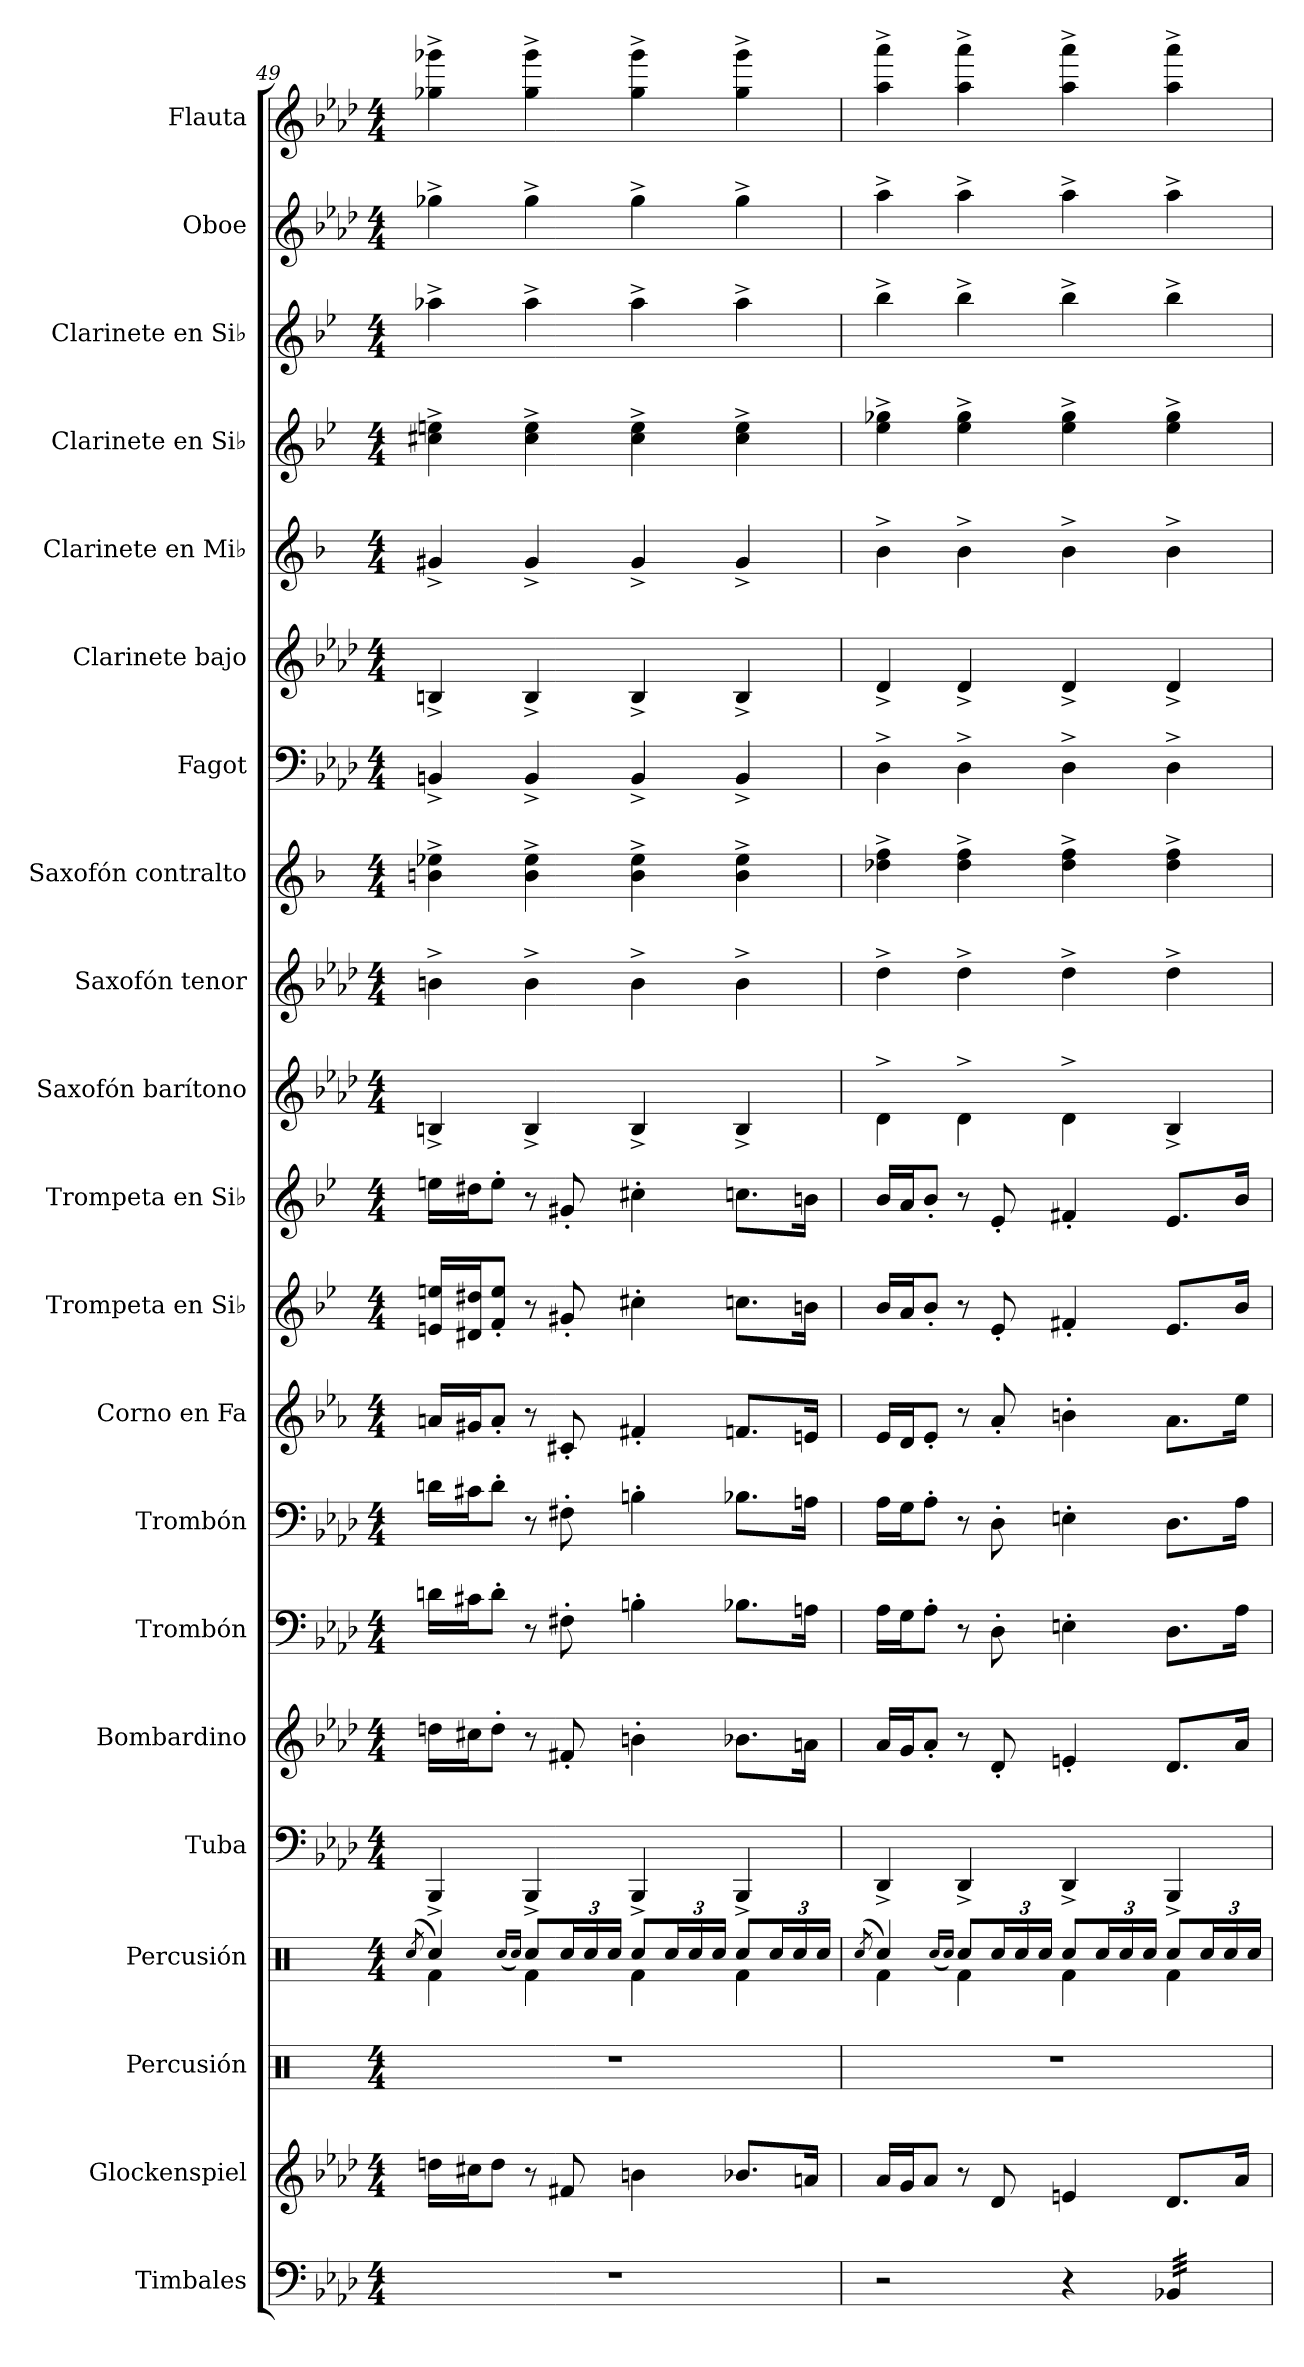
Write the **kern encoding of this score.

**kern	**kern	**kern	**kern	**kern	**kern	**kern	**kern	**kern	**kern	**kern	**kern	**kern	**kern	**kern	**kern	**kern	**kern	**kern	**kern	**kern
*part21	*part20	*part19	*part18	*part17	*part16	*part15	*part14	*part13	*part12	*part11	*part10	*part9	*part8	*part7	*part6	*part5	*part4	*part3	*part2	*part1
*staff21	*staff20	*staff19	*staff18	*staff17	*staff16	*staff15	*staff14	*staff13	*staff12	*staff11	*staff10	*staff9	*staff8	*staff7	*staff6	*staff5	*staff4	*staff3	*staff2	*staff1
*I"Timbales	*I"Glockenspiel	*I"Percusión	*I"Percusión	*I"Tuba	*I"Bombardino	*I"Trombón	*I"Trombón	*I"Corno en Fa	*I"Trompeta en Si♭	*I"Trompeta en Si♭	*I"Saxofón barítono	*I"Saxofón tenor	*I"Saxofón contralto	*I"Fagot	*I"Clarinete bajo	*I"Clarinete en Mi♭	*I"Clarinete en Si♭	*I"Clarinete en Si♭	*I"Oboe	*I"Flauta
*I'Timb.	*I'Glock.	*I'Perc.	*I'Perc.	*I'Tba.	*I'Bo.	*I'Tbn.	*I'Tbn.	*I'Cor. Fa	*I'Tpt. Si♭	*I'Tpt. Si♭	*I'Sax. Bar.	*I'Sax. T.	*I'Sax. Ctrl.	*I'Fag.	*I'Cl. B.	*I'Cl. Mi♭	*I'Cl. Si♭	*I'Cl. Si♭	*I'Ob.	*I'Fl.
*clefF4	*clefG2	*clefX	*clefX	*clefF4	*clefG2	*clefF4	*clefF4	*clefG2	*clefG2	*clefG2	*clefG2	*clefG2	*clefG2	*clefF4	*clefG2	*clefG2	*clefG2	*clefG2	*clefG2	*clefG2
*	*ITrd-14c-24	*	*	*	*ITrd8c14	*	*	*ITrd4c7	*ITrd1c2	*ITrd1c2	*ITrd12c21	*ITrd8c14	*ITrd5c9	*	*ITrd8c14	*ITrd-2c-3	*ITrd1c2	*ITrd1c2	*	*
*k[b-e-a-d-]	*k[b-e-a-d-]	*k[]	*k[]	*k[b-e-a-d-]	*k[b-e-a-d-]	*k[b-e-a-d-]	*k[b-e-a-d-]	*k[b-e-a-d-]	*k[b-e-a-d-]	*k[b-e-a-d-]	*k[b-e-a-d-]	*k[b-e-a-d-]	*k[b-e-a-d-]	*k[b-e-a-d-]	*k[b-e-a-d-]	*k[b-e-a-d-]	*k[b-e-a-d-]	*k[b-e-a-d-]	*k[b-e-a-d-]	*k[b-e-a-d-]
*M4/4	*M4/4	*M4/4	*M4/4	*M4/4	*M4/4	*M4/4	*M4/4	*M4/4	*M4/4	*M4/4	*M4/4	*M4/4	*M4/4	*M4/4	*M4/4	*M4/4	*M4/4	*M4/4	*M4/4	*M4/4
=49	=49	=49	=49	=49	=49	=49	=49	=49	=49	=49	=49	=49	=49	=49	=49	=49	=49	=49	=49	=49
.	.	.	(<8qRcc/	.	.	.	.	.	.	.	.	.	.	.	.	.	.	.	.	.
*	*	*	*^	*	*	*	*	*	*	*	*	*	*	*	*	*	*	*	*	*
1r	16ddddn\LL	1r	4Rcc/)	4Rf\	4BBB-^/	16dn\LL	16dn\LL	16dn\LL	16dn/LL	16dn/ 16ddn/LL	16ddn\LL	4BBn^/	4Bn^\	4dn\^ 4g-X\^	4BBn^/	4BBn^/	4bn^/	4bn\^ 4ddn\^	4gg-X^\	4gg-X^\	4gg-X\^ 4ggg-X\^
.	16cccc#X\J	.	.	.	.	16c#X\J	16c#X\J	16c#X\J	16c#X/J	16c#X/ 16cc#X/J	16cc#X\J	.	.	.	.	.	.	.	.	.	.
.	8dddd\J	.	.	.	.	8d'\J	8d'\J	8d'\J	8d'/J	8e-/' 8dd/'J	8dd'\J	.	.	.	.	.	.	.	.	.	.
.	.	.	(<16qRcc/LL	.	.	.	.	.	.	.	.	.	.	.	.	.	.	.	.	.	.
.	.	.	16qRcc/JJ)	.	.	.	.	.	.	.	.	.	.	.	.	.	.	.	.	.	.
.	8r	.	8Rcc/L	4Rf\	4BBB-^/	8r	8r	8r	8r	8r	8r	4BB^/	4B^\	4d\^ 4g-\^	4BB^/	4BB^/	4b^/	4b\^ 4dd\^	4gg-^\	4gg-^\	4gg-\^ 4ggg-\^
*	*	*	*Xbrackettup	*	*	*	*	*	*	*	*	*	*	*	*	*	*	*	*	*	*
.	8fff#X/	.	24Rcc/L	.	.	8F#X'/	8F#X'\	8F#X'\	8F#X'/	8f#X'/	8f#X'/	.	.	.	.	.	.	.	.	.	.
.	.	.	24Rcc/	.	.	.	.	.	.	.	.	.	.	.	.	.	.	.	.	.	.
.	.	.	24Rcc/JJ	.	.	.	.	.	.	.	.	.	.	.	.	.	.	.	.	.	.
.	4bbbn\	.	8Rcc/L	4Rf\	4BBB-^/	4Bn'\	4Bn'\	4Bn'\	4Bn'/	4bn'\	4bn'\	4BB^/	4B^\	4d\^ 4g-\^	4BB^/	4BB^/	4b^/	4b\^ 4dd\^	4gg-^\	4gg-^\	4gg-\^ 4ggg-\^
.	.	.	24Rcc/L	.	.	.	.	.	.	.	.	.	.	.	.	.	.	.	.	.	.
.	.	.	24Rcc/	.	.	.	.	.	.	.	.	.	.	.	.	.	.	.	.	.	.
.	.	.	24Rcc/JJ	.	.	.	.	.	.	.	.	.	.	.	.	.	.	.	.	.	.
.	8.bbb-X/L	.	8Rcc/L	4Rf\	4BBB-^/	8.B-X\L	8.B-X\L	8.B-X\L	8.B-X/L	8.b-X\L	8.b-X\L	4BB^/	4B^\	4d\^ 4g-\^	4BB^/	4BB^/	4b^/	4b\^ 4dd\^	4gg-^\	4gg-^\	4gg-\^ 4ggg-\^
.	.	.	24Rcc/L	.	.	.	.	.	.	.	.	.	.	.	.	.	.	.	.	.	.
.	.	.	24Rcc/	.	.	.	.	.	.	.	.	.	.	.	.	.	.	.	.	.	.
.	16aaan/Jk	.	.	.	.	16An\Jk	16An\Jk	16An\Jk	16An/Jk	16an\Jk	16an\Jk	.	.	.	.	.	.	.	.	.	.
.	.	.	24Rcc/JJ	.	.	.	.	.	.	.	.	.	.	.	.	.	.	.	.	.	.
!!LO:PB:g=z
=50	=50	=50	=50	=50	=50	=50	=50	=50	=50	=50	=50	=50	=50	=50	=50	=50	=50	=50	=50	=50	=50
.	.	.	(<8qRcc/	.	.	.	.	.	.	.	.	.	.	.	.	.	.	.	.	.	.
2r	16aaa-/LL	1r	4Rcc/)	4Rf\	4DD-^/	16A-/LL	16A-\LL	16A-\LL	16A-/LL	16a-/LL	16a-/LL	4D-^\	4d-^\	4f-X\^ 4a-\^	4D-^\	4D-^/	4dd-^\	4dd-\^ 4ff-X\^	4aa-^\	4aa-^\	4aa-\^ 4aaa-\^
.	16ggg/J	.	.	.	.	16G/J	16G\J	16G\J	16G/J	16g/J	16g/J	.	.	.	.	.	.	.	.	.	.
.	8aaa-/J	.	.	.	.	8A-'/J	8A-'\J	8A-'\J	8A-'/J	8a-'/J	8a-'/J	.	.	.	.	.	.	.	.	.	.
.	.	.	(<16qRcc/LL	.	.	.	.	.	.	.	.	.	.	.	.	.	.	.	.	.	.
.	.	.	16qRcc/JJ)	.	.	.	.	.	.	.	.	.	.	.	.	.	.	.	.	.	.
.	8r	.	8Rcc/L	4Rf\	4DD-^/	8r	8r	8r	8r	8r	8r	4D-^\	4d-^\	4f-\^ 4a-\^	4D-^\	4D-^/	4dd-^\	4dd-\^ 4ff-\^	4aa-^\	4aa-^\	4aa-\^ 4aaa-\^
.	8ddd-/	.	24Rcc/L	.	.	8D-'/	8D-'\	8D-'\	8d-'/	8d-'/	8d-'/	.	.	.	.	.	.	.	.	.	.
.	.	.	24Rcc/	.	.	.	.	.	.	.	.	.	.	.	.	.	.	.	.	.	.
.	.	.	24Rcc/JJ	.	.	.	.	.	.	.	.	.	.	.	.	.	.	.	.	.	.
4r	4eeen/	.	8Rcc/L	4Rf\	4DD-^/	4En'/	4En'\	4En'\	4en'\	4en'/	4en'/	4D-^\	4d-^\	4f-\^ 4a-\^	4D-^\	4D-^/	4dd-^\	4dd-\^ 4ff-\^	4aa-^\	4aa-^\	4aa-\^ 4aaa-\^
.	.	.	24Rcc/L	.	.	.	.	.	.	.	.	.	.	.	.	.	.	.	.	.	.
.	.	.	24Rcc/	.	.	.	.	.	.	.	.	.	.	.	.	.	.	.	.	.	.
.	.	.	24Rcc/JJ	.	.	.	.	.	.	.	.	.	.	.	.	.	.	.	.	.	.
*tremolo	*	*	*	*	*	*	*	*	*	*	*	*	*	*	*	*	*	*	*	*	*
32BB-X/LLL	8.ddd-/L	.	8Rcc/L	4Rf\	4BBB-^/	8.D-/L	8.D-\L	8.D-\L	8.d-\L	8.d-/L	8.d-/L	4BB-^/	4d-^\	4f-\^ 4a-\^	4D-^\	4D-^/	4dd-^\	4dd-\^ 4ff-\^	4aa-^\	4aa-^\	4aa-\^ 4aaa-\^
32BB-X/	.	.	.	.	.	.	.	.	.	.	.	.	.	.	.	.	.	.	.	.	.
32BB-X/	.	.	.	.	.	.	.	.	.	.	.	.	.	.	.	.	.	.	.	.	.
32BB-X/	.	.	.	.	.	.	.	.	.	.	.	.	.	.	.	.	.	.	.	.	.
32BB-X/	.	.	24Rcc/L	.	.	.	.	.	.	.	.	.	.	.	.	.	.	.	.	.	.
32BB-X/	.	.	.	.	.	.	.	.	.	.	.	.	.	.	.	.	.	.	.	.	.
.	.	.	24Rcc/	.	.	.	.	.	.	.	.	.	.	.	.	.	.	.	.	.	.
32BB-X/	16aaa-/Jk	.	.	.	.	16A-/Jk	16A-\Jk	16A-\Jk	16a-\Jk	16a-/Jk	16a-/Jk	.	.	.	.	.	.	.	.	.	.
.	.	.	24Rcc/JJ	.	.	.	.	.	.	.	.	.	.	.	.	.	.	.	.	.	.
32BB-X/JJJ	.	.	.	.	.	.	.	.	.	.	.	.	.	.	.	.	.	.	.	.	.
*Xtremolo	*	*	*	*	*	*	*	*	*	*	*	*	*	*	*	*	*	*	*	*	*
*	*	*	*v	*v	*	*	*	*	*	*	*	*	*	*	*	*	*	*	*	*	*
=	=	=	=	=	=	=	=	=	=	=	=	=	=	=	=	=	=	=	=	=
*-	*-	*-	*-	*-	*-	*-	*-	*-	*-	*-	*-	*-	*-	*-	*-	*-	*-	*-	*-	*-
